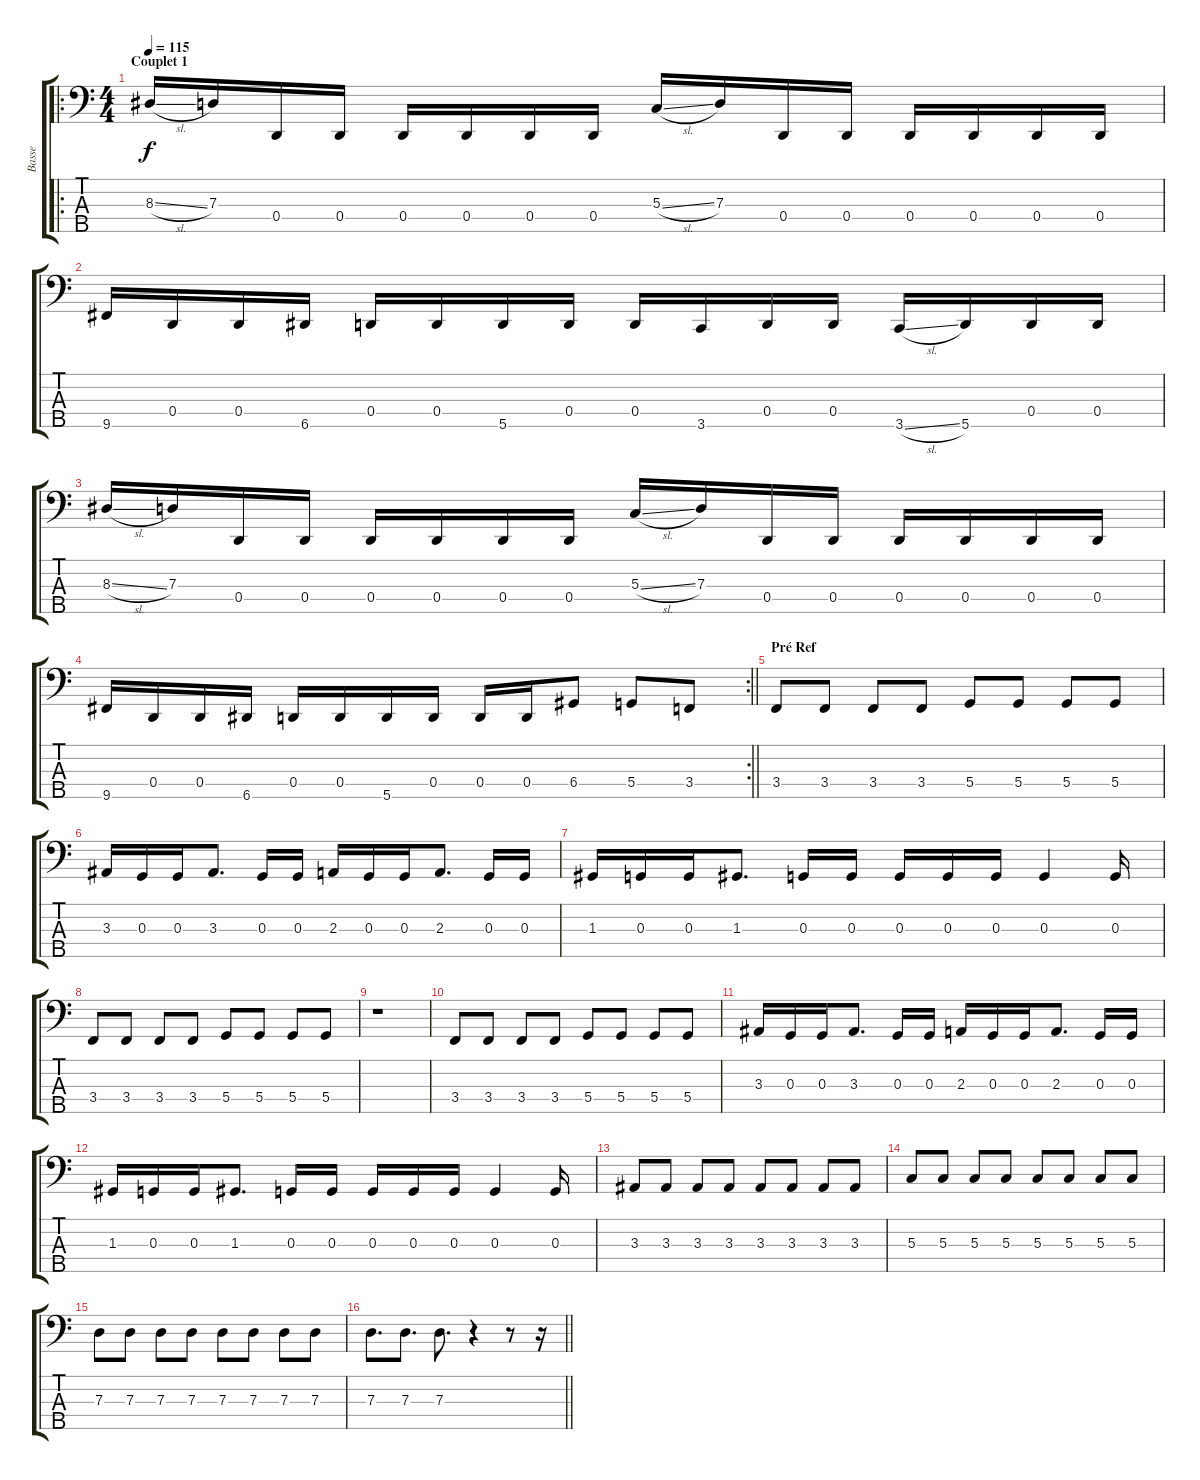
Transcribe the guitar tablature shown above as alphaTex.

\track ("Basse" "Basse") {instrument electricbassfinger}
\staff {score tabs}
\tuning (F2 C2 G1 D1 A0) {hide}
\ro
\ts (4 4)
\section ("" "Couplet 1")
\tempo 115
\clef f4
\ks c
8.3{sl}.16{dy f} 7.3.16 0.4.16 0.4.16 0.4.16 0.4.16 0.4.16 0.4.16 5.3{sl}.16 7.3.16 0.4.16 0.4.16 0.4.16 0.4.16 0.4.16 0.4.16 |
9.5.16 0.4.16 0.4.16 6.5.16 0.4.16 0.4.16 5.5.16 0.4.16 0.4.16 3.5.16 0.4.16 0.4.16 3.5{sl}.16 5.5.16 0.4.16 0.4.16 |
8.3{sl}.16 7.3.16 0.4.16 0.4.16 0.4.16 0.4.16 0.4.16 0.4.16 5.3{sl}.16 7.3.16 0.4.16 0.4.16 0.4.16 0.4.16 0.4.16 0.4.16 |
\rc 2
\barLineRight lightlight
9.5.16 0.4.16 0.4.16 6.5.16 0.4.16 0.4.16 5.5.16 0.4.16 0.4.16 0.4.16 6.4.8 5.4.8 3.4.8 |
\section ("" "Pré Ref")
3.4.8 3.4.8 3.4.8 3.4.8 5.4.8 5.4.8 5.4.8 5.4.8 |
3.3.16 0.3.16 0.3.16 3.3.8{d} 0.3.16 0.3.16 2.3.16 0.3.16 0.3.16 2.3.8{d} 0.3.16 0.3.16 |
1.3.16 0.3.16 0.3.16 1.3.8{d} 0.3.16 0.3.16 0.3.16 0.3.16 0.3.16 0.3.4 0.3.16 |
3.4.8 3.4.8 3.4.8 3.4.8 5.4.8 5.4.8 5.4.8 5.4.8 |
r.1 |
3.4.8 3.4.8 3.4.8 3.4.8 5.4.8 5.4.8 5.4.8 5.4.8 |
3.3.16 0.3.16 0.3.16 3.3.8{d} 0.3.16 0.3.16 2.3.16 0.3.16 0.3.16 2.3.8{d} 0.3.16 0.3.16 |
1.3.16 0.3.16 0.3.16 1.3.8{d} 0.3.16 0.3.16 0.3.16 0.3.16 0.3.16 0.3.4 0.3.16 |
3.3.8 3.3.8 3.3.8 3.3.8 3.3.8 3.3.8 3.3.8 3.3.8 |
5.3.8 5.3.8 5.3.8 5.3.8 5.3.8 5.3.8 5.3.8 5.3.8 |
7.3.8 7.3.8 7.3.8 7.3.8 7.3.8 7.3.8 7.3.8 7.3.8 |
\barLineRight lightlight
7.3.8{d} 7.3.8{d} 7.3.8{d} r.4 r.8 r.16
